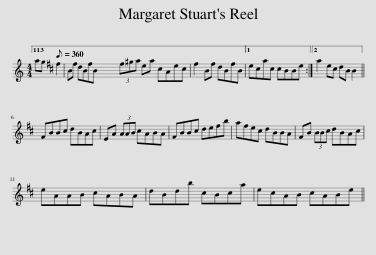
X:1
L:1/8
M:4/4
I:linebreak $
K:C
V:1 treble
V:1
 ag[Q:1/8=360] ^f2 Bf dBfB | (3^f^ga ea ^cAec | ^f2 Bf dBfB ||1 e^cac cBBe :|2 a2 e^c dB B2 ||$ %5
 ^FBB^c dBAc | EA (3AAB ^cABA | ^FBB^c de^fb | a^fe^c dBBA | ^FB (3BB^c dBAc |$ %10
 eAAB ^cABA | dBdb ^cBca | e^cAB cABe || %13
